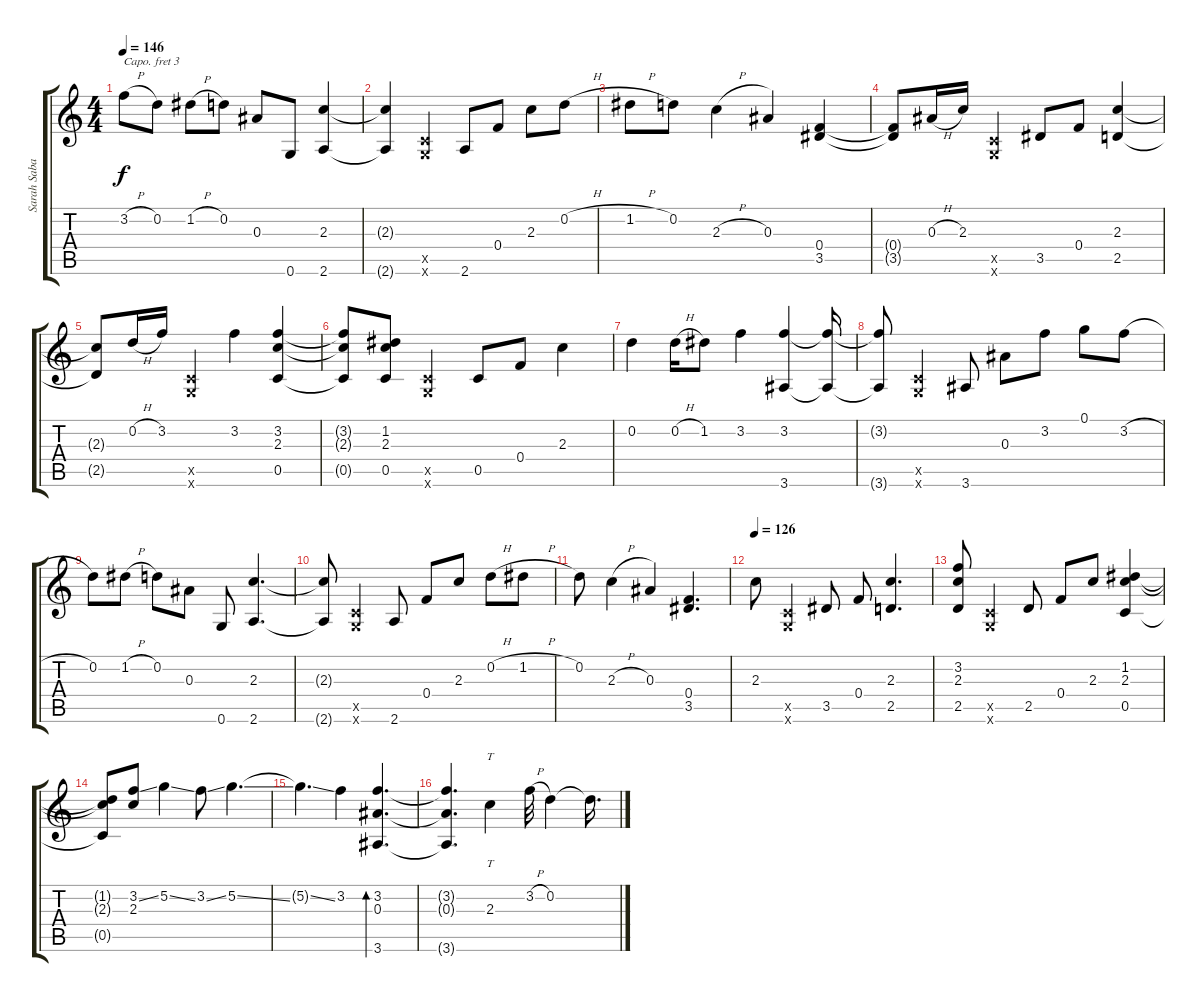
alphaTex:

\track ("Sarah Saballa" "Sarah Saba") {instrument acousticguitarsteel}
\staff {score tabs}
\capo 3
\tuning (E4 B3 G3 D3 A2 E2) {hide}
\ts (4 4)
\tempo 146
\clef g2
\ks c
3.2{h}.8{dy f} 0.2.8 1.2{h}.8 0.2.8 0.3.8 0.6.8 (2.3 2.6).4 |
(2.3{t} 2.6{t}).4 (0.5{x} 0.6{x}).4 2.6.8 0.4.8 2.3.8 0.2{h}.8 |
1.2{h}.8 0.2.8 2.3{h}.4 0.3.4 (0.4 3.5).4 |
(0.4{t} 3.5{t}).8 0.3{h}.16 2.3.16 (0.5{x} 0.6{x}).4 3.5.8 0.4.8 (2.3 2.5).4 |
(2.3{t} 2.5{t}).8 0.2{h}.16 3.2.16 (0.5{x} 0.6{x}).4 3.2.4 (3.2 2.3 0.5).4 |
(3.2{t} 2.3{t} 0.5{t}).8 (1.2 2.3 0.5).8 (0.5{x} 0.6{x}).4 0.5.8 0.4.8 2.3.4 |
0.2.4 0.2{h}.16 1.2.8 3.2.4 (3.2 3.6).4 (3.2{t} 3.6{t}).16 |
(3.2{t} 3.6{t}).8 (0.5{x} 0.6{x}).4 3.6.8 0.3.8 3.2.8 0.1.8 3.2{h}.8 |
0.2.8 1.2{h}.8 0.2.8 0.3.8 0.6.8 (2.3 2.6).4{d} |
(2.3{t} 2.6{t}).8 (0.5{x} 0.6{x}).4 2.6.8 0.4.8 2.3.8 0.2{h}.8 1.2{h}.8 |
0.2.8 2.3{h}.4 0.3.4 (0.4 3.5).4{d} |
\tempo 126
2.3.8 (0.5{x} 0.6{x}).4 3.5.8 0.4.8 (2.3 2.5).4{d} |
(3.2 2.3 2.5).8 (0.5{x} 0.6{x}).4 2.5.8 0.4.8 2.3.8 (1.2 2.3 0.5).4 |
(1.2{t} 2.3{t} 0.5{t}).8 (3.2{ss} 2.3).8 5.2{ss}.4 3.2{ss}.8 5.2{ss}.4{d} |
5.2{ss t}.4{d} 3.2.4 (3.2 0.3 3.6).4{d bd 480} |
(3.2{t} 0.3{t} 3.6{t}).4{d} 2.3.4{tt} 3.2{h}.32 0.2.4 0.2{t}.16{d}
